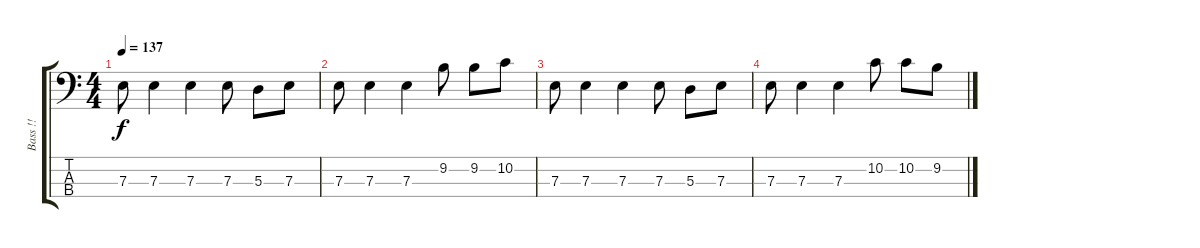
\track ("Bass !!" "Bass !!") {instrument electricbassfinger}
\staff {score tabs}
\tuning (G2 D2 A1 E1) {hide}
\ts (4 4)
\tempo 137
\clef f4
\ks c
7.3.8{dy f} 7.3.4 7.3.4 7.3.8 5.3.8 7.3.8 |
7.3.8 7.3.4 7.3.4 9.2.8 9.2.8 10.2.8 |
7.3.8 7.3.4 7.3.4 7.3.8 5.3.8 7.3.8 |
7.3.8 7.3.4 7.3.4 10.2.8 10.2.8 9.2.8
